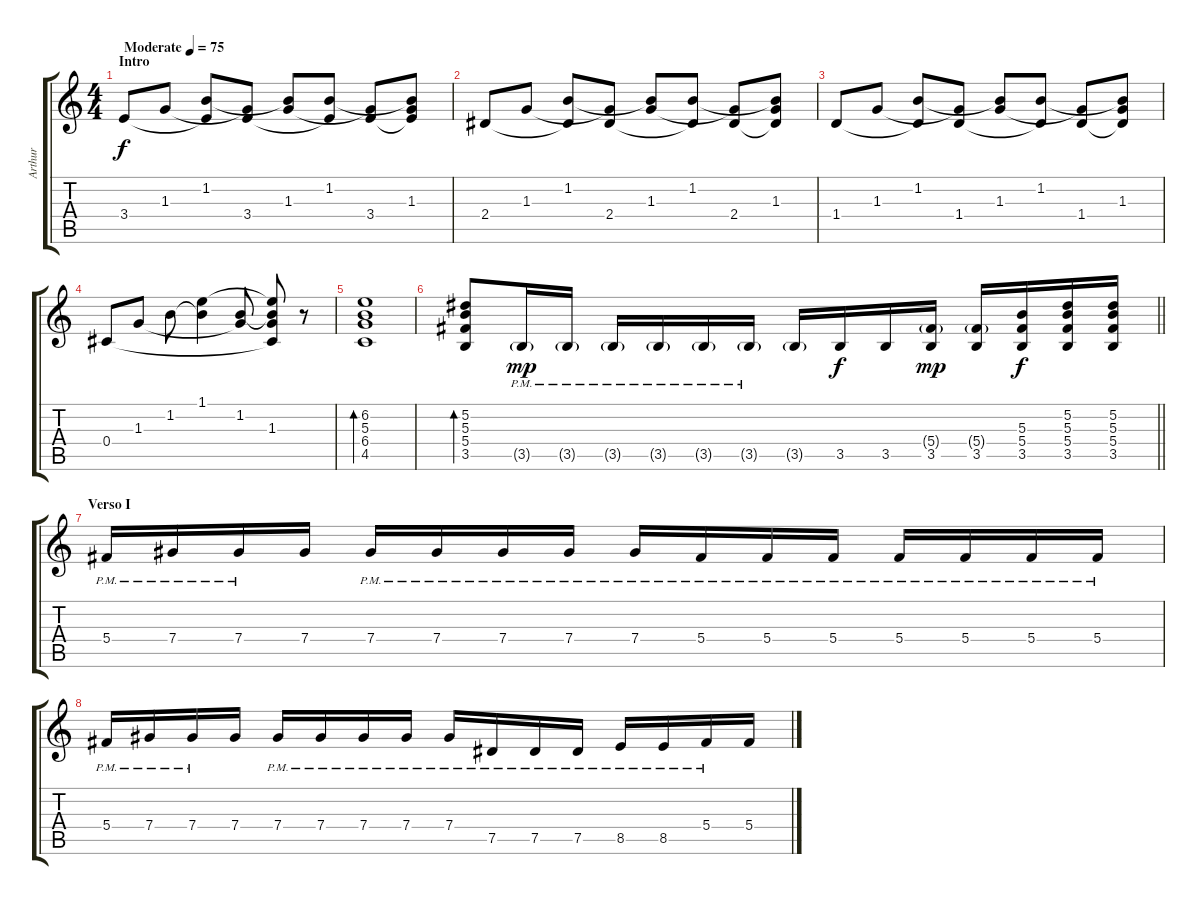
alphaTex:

\track ("Arthur" "Arthur") {instrument electricguitarclean}
\staff {score tabs}
\tuning (Eb4 Bb3 Gb3 Db3 Ab2 Eb2) {hide}
\ts (4 4)
\section ("" "Intro")
\tempo (75 "Moderate")
\clef g2
\ks c
3.4.8{dy f instrument electricguitarclean} 1.3.8 (1.2 3.4{t}).8 (1.3{t} 3.4).8 (1.2{t} 1.3).8 (1.2 3.4{t}).8 (1.3{t} 3.4).8 (1.2{t} 1.3 3.4{t}).8 |
2.4.8 1.3.8 (1.2 2.4{t}).8 (1.3{t} 2.4).8 (1.2{t} 1.3).8 (1.2 2.4{t}).8 (1.3{t} 2.4).8 (1.2{t} 1.3 2.4{t}).8 |
1.4.8 1.3.8 (1.2 1.4{t}).8 (1.3{t} 1.4).8 (1.2{t} 1.3).8 (1.2 1.4{t}).8 (1.3{t} 1.4).8 (1.2{t} 1.3 1.4{t}).8 |
0.4.8 1.3.8 1.2.8 (1.1 1.2{t}).4 (1.2 1.3{t}).8 (1.1{t} 1.2{t} 1.3 0.4{t}).8 r.8 |
(6.2 5.3 6.4 4.5).1{bd 60} |
\barLineRight lightlight
(5.2 5.3 5.4 3.5).8{bd 60} 3.5{g pm}.16{dy mp} 3.5{g pm}.16 3.5{g pm}.16 3.5{g pm}.16 3.5{g pm}.16 3.5{g pm}.16 3.5{g}.16 3.5.16{dy f} 3.5.16 (5.4{g} 3.5).16{dy mp} (5.4{g} 3.5).16 (5.3 5.4 3.5).16{dy f} (5.2 5.3 5.4 3.5).16 (5.2 5.3 5.4 3.5).16 |
\section ("" "Verso I")
5.4{pm}.16{instrument distortionguitar} 7.4{pm}.16 7.4{pm}.16 7.4.16 7.4{pm}.16 7.4{pm}.16 7.4{pm}.16 7.4{pm}.16 7.4{pm}.16 5.4{pm}.16 5.4{pm}.16 5.4{pm}.16 5.4{pm}.16 5.4{pm}.16 5.4{pm}.16 5.4{pm}.16 |
5.4{pm}.16 7.4{pm}.16 7.4{pm}.16 7.4.16 7.4{pm}.16 7.4{pm}.16 7.4{pm}.16 7.4{pm}.16 7.4{pm}.16 7.5{pm}.16 7.5{pm}.16 7.5{pm}.16 8.5{pm}.16 8.5{pm}.16 5.4{pm}.16 5.4.16
